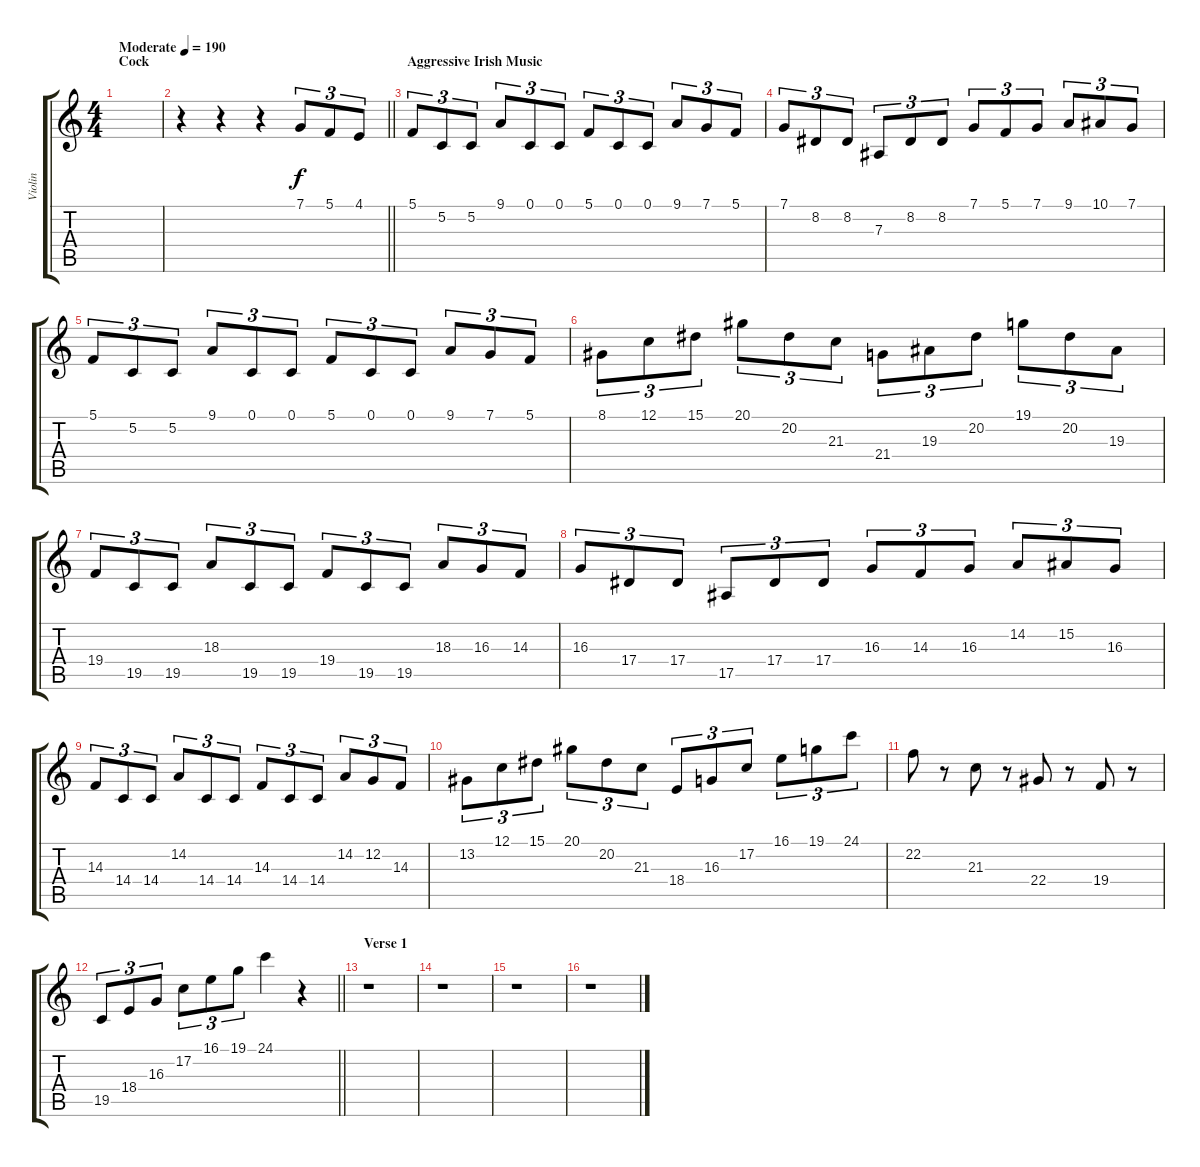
\track ("Violin" "Violin") {instrument violin}
\staff {score tabs}
\tuning (C4 G3 Eb3 Bb2 F2 C2) {hide}
\ts (4 4)
\section ("" "Cock")
\tempo (190 "Moderate")
\clef g2
\ks c
|
\barLineRight lightlight
r.4 r.4 r.4 7.1.8{tu (3 2)} 5.1.8{tu (3 2)} 4.1.8{tu (3 2)} |
\section ("" "Aggressive Irish Music")
5.1.8{tu (3 2)} 5.2.8{tu (3 2)} 5.2.8{tu (3 2)} 9.1.8{tu (3 2)} 0.1.8{tu (3 2)} 0.1.8{tu (3 2)} 5.1.8{tu (3 2)} 0.1.8{tu (3 2)} 0.1.8{tu (3 2)} 9.1.8{tu (3 2)} 7.1.8{tu (3 2)} 5.1.8{tu (3 2)} |
7.1.8{tu (3 2)} 8.2.8{tu (3 2)} 8.2.8{tu (3 2)} 7.3.8{tu (3 2)} 8.2.8{tu (3 2)} 8.2.8{tu (3 2)} 7.1.8{tu (3 2)} 5.1.8{tu (3 2)} 7.1.8{tu (3 2)} 9.1.8{tu (3 2)} 10.1.8{tu (3 2)} 7.1.8{tu (3 2)} |
5.1.8{tu (3 2)} 5.2.8{tu (3 2)} 5.2.8{tu (3 2)} 9.1.8{tu (3 2)} 0.1.8{tu (3 2)} 0.1.8{tu (3 2)} 5.1.8{tu (3 2)} 0.1.8{tu (3 2)} 0.1.8{tu (3 2)} 9.1.8{tu (3 2)} 7.1.8{tu (3 2)} 5.1.8{tu (3 2)} |
8.1.8{tu (3 2)} 12.1.8{tu (3 2)} 15.1.8{tu (3 2)} 20.1.8{tu (3 2)} 20.2.8{tu (3 2)} 21.3.8{tu (3 2)} 21.4.8{tu (3 2)} 19.3.8{tu (3 2)} 20.2.8{tu (3 2)} 19.1.8{tu (3 2)} 20.2.8{tu (3 2)} 19.3.8{tu (3 2)} |
19.4.8{tu (3 2)} 19.5.8{tu (3 2)} 19.5.8{tu (3 2)} 18.3.8{tu (3 2)} 19.5.8{tu (3 2)} 19.5.8{tu (3 2)} 19.4.8{tu (3 2)} 19.5.8{tu (3 2)} 19.5.8{tu (3 2)} 18.3.8{tu (3 2)} 16.3.8{tu (3 2)} 14.3.8{tu (3 2)} |
16.3.8{tu (3 2)} 17.4.8{tu (3 2)} 17.4.8{tu (3 2)} 17.5.8{tu (3 2)} 17.4.8{tu (3 2)} 17.4.8{tu (3 2)} 16.3.8{tu (3 2)} 14.3.8{tu (3 2)} 16.3.8{tu (3 2)} 14.2.8{tu (3 2)} 15.2.8{tu (3 2)} 16.3.8{tu (3 2)} |
14.3.8{tu (3 2)} 14.4.8{tu (3 2)} 14.4.8{tu (3 2)} 14.2.8{tu (3 2)} 14.4.8{tu (3 2)} 14.4.8{tu (3 2)} 14.3.8{tu (3 2)} 14.4.8{tu (3 2)} 14.4.8{tu (3 2)} 14.2.8{tu (3 2)} 12.2.8{tu (3 2)} 14.3.8{tu (3 2)} |
13.2.8{tu (3 2)} 12.1.8{tu (3 2)} 15.1.8{tu (3 2)} 20.1.8{tu (3 2)} 20.2.8{tu (3 2)} 21.3.8{tu (3 2)} 18.4.8{tu (3 2)} 16.3.8{tu (3 2)} 17.2.8{tu (3 2)} 16.1.8{tu (3 2)} 19.1.8{tu (3 2)} 24.1.8{tu (3 2)} |
22.2.8 r.8 21.3.8 r.8 22.4.8 r.8 19.4.8 r.8 |
\barLineRight lightlight
19.5.8{tu (3 2)} 18.4.8{tu (3 2)} 16.3.8{tu (3 2)} 17.2.8{tu (3 2)} 16.1.8{tu (3 2)} 19.1.8{tu (3 2)} 24.1.4 r.4 |
\section ("" "Verse 1")
r.1 |
r.1 |
r.1 |
r.1
